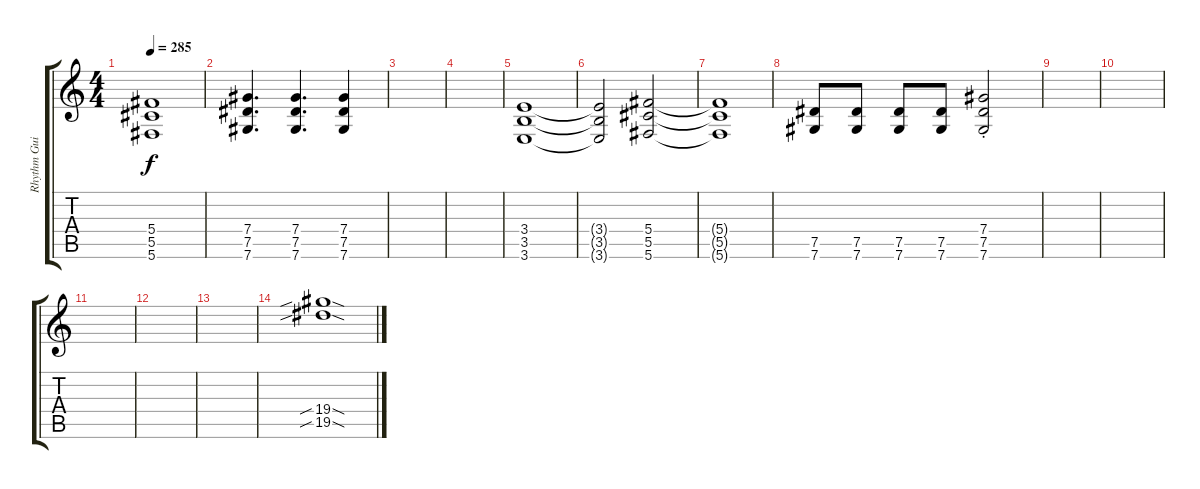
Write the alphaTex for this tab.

\track ("Rhythm Guitar" "Rhythm Gui") {instrument distortionguitar}
\staff {score tabs}
\tuning (Eb4 Bb3 Gb3 Db3 Ab2 Db2) {hide}
\ts (4 4)
\tempo 285
\clef g2
\ks c
(5.4{t} 5.5{t} 5.6{t}).1{dy f} |
(7.4 7.5 7.6).4{d} (7.4 7.5 7.6).4{d} (7.4 7.5 7.6).4 |
|
|
(3.4 3.5 3.6).1 |
(3.4{t} 3.5{t} 3.6{t}).2 (5.4 5.5 5.6).2 |
(5.4{t} 5.5{t} 5.6{t}).1 |
(7.5 7.6).8 (7.5 7.6).8 (7.5 7.6).8 (7.5 7.6).8 (7.4{st} 7.5{st} 7.6{st}).2 |
|
|
|
|
|
(19.4{sib sod} 19.5{sib sod}).1
